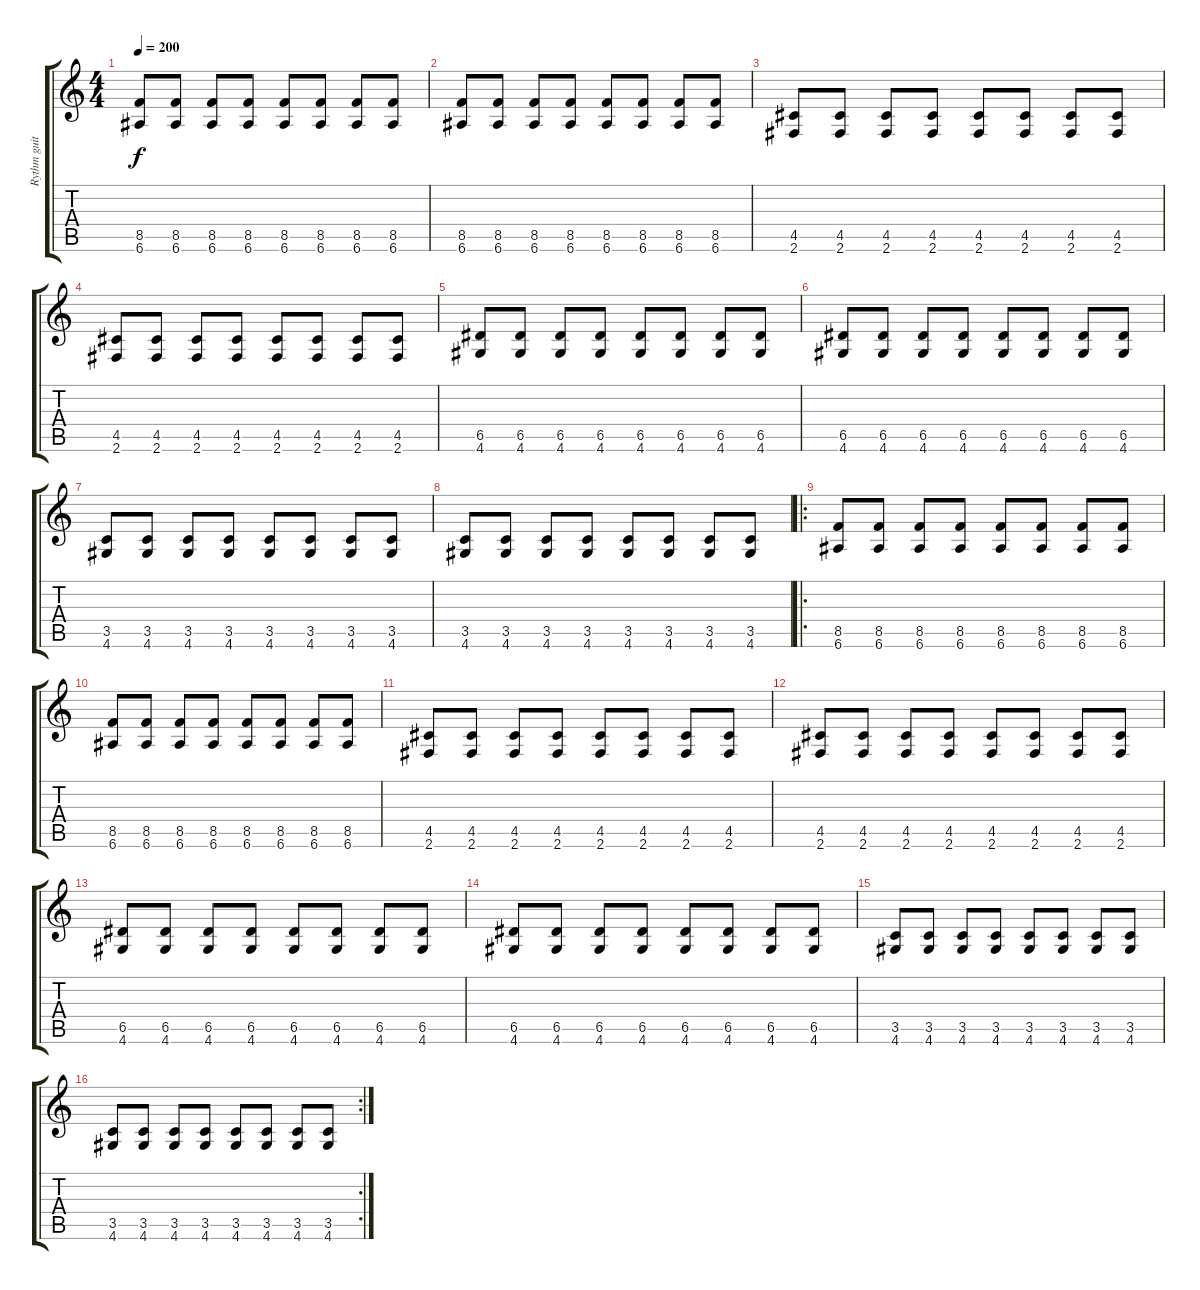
\track ("Rythm guitar" "Rythm guit") {instrument distortionguitar}
\staff {score tabs}
\tuning (E4 B3 G3 D3 A2 E2) {hide}
\ts (4 4)
\tempo 200
\clef g2
\ks c
(8.5 6.6).8{dy f} (8.5 6.6).8 (8.5 6.6).8 (8.5 6.6).8 (8.5 6.6).8 (8.5 6.6).8 (8.5 6.6).8 (8.5 6.6).8 |
(8.5 6.6).8 (8.5 6.6).8 (8.5 6.6).8 (8.5 6.6).8 (8.5 6.6).8 (8.5 6.6).8 (8.5 6.6).8 (8.5 6.6).8 |
(4.5 2.6).8 (4.5 2.6).8 (4.5 2.6).8 (4.5 2.6).8 (4.5 2.6).8 (4.5 2.6).8 (4.5 2.6).8 (4.5 2.6).8 |
(4.5 2.6).8 (4.5 2.6).8 (4.5 2.6).8 (4.5 2.6).8 (4.5 2.6).8 (4.5 2.6).8 (4.5 2.6).8 (4.5 2.6).8 |
(6.5 4.6).8 (6.5 4.6).8 (6.5 4.6).8 (6.5 4.6).8 (6.5 4.6).8 (6.5 4.6).8 (6.5 4.6).8 (6.5 4.6).8 |
(6.5 4.6).8 (6.5 4.6).8 (6.5 4.6).8 (6.5 4.6).8 (6.5 4.6).8 (6.5 4.6).8 (6.5 4.6).8 (6.5 4.6).8 |
(3.5 4.6).8 (3.5 4.6).8 (3.5 4.6).8 (3.5 4.6).8 (3.5 4.6).8 (3.5 4.6).8 (3.5 4.6).8 (3.5 4.6).8 |
(3.5 4.6).8 (3.5 4.6).8 (3.5 4.6).8 (3.5 4.6).8 (3.5 4.6).8 (3.5 4.6).8 (3.5 4.6).8 (3.5 4.6).8 |
\ro
(8.5 6.6).8 (8.5 6.6).8 (8.5 6.6).8 (8.5 6.6).8 (8.5 6.6).8 (8.5 6.6).8 (8.5 6.6).8 (8.5 6.6).8 |
(8.5 6.6).8 (8.5 6.6).8 (8.5 6.6).8 (8.5 6.6).8 (8.5 6.6).8 (8.5 6.6).8 (8.5 6.6).8 (8.5 6.6).8 |
(4.5 2.6).8 (4.5 2.6).8 (4.5 2.6).8 (4.5 2.6).8 (4.5 2.6).8 (4.5 2.6).8 (4.5 2.6).8 (4.5 2.6).8 |
(4.5 2.6).8 (4.5 2.6).8 (4.5 2.6).8 (4.5 2.6).8 (4.5 2.6).8 (4.5 2.6).8 (4.5 2.6).8 (4.5 2.6).8 |
(6.5 4.6).8 (6.5 4.6).8 (6.5 4.6).8 (6.5 4.6).8 (6.5 4.6).8 (6.5 4.6).8 (6.5 4.6).8 (6.5 4.6).8 |
(6.5 4.6).8 (6.5 4.6).8 (6.5 4.6).8 (6.5 4.6).8 (6.5 4.6).8 (6.5 4.6).8 (6.5 4.6).8 (6.5 4.6).8 |
(3.5 4.6).8 (3.5 4.6).8 (3.5 4.6).8 (3.5 4.6).8 (3.5 4.6).8 (3.5 4.6).8 (3.5 4.6).8 (3.5 4.6).8 |
\rc 2
(3.5 4.6).8 (3.5 4.6).8 (3.5 4.6).8 (3.5 4.6).8 (3.5 4.6).8 (3.5 4.6).8 (3.5 4.6).8 (3.5 4.6).8
